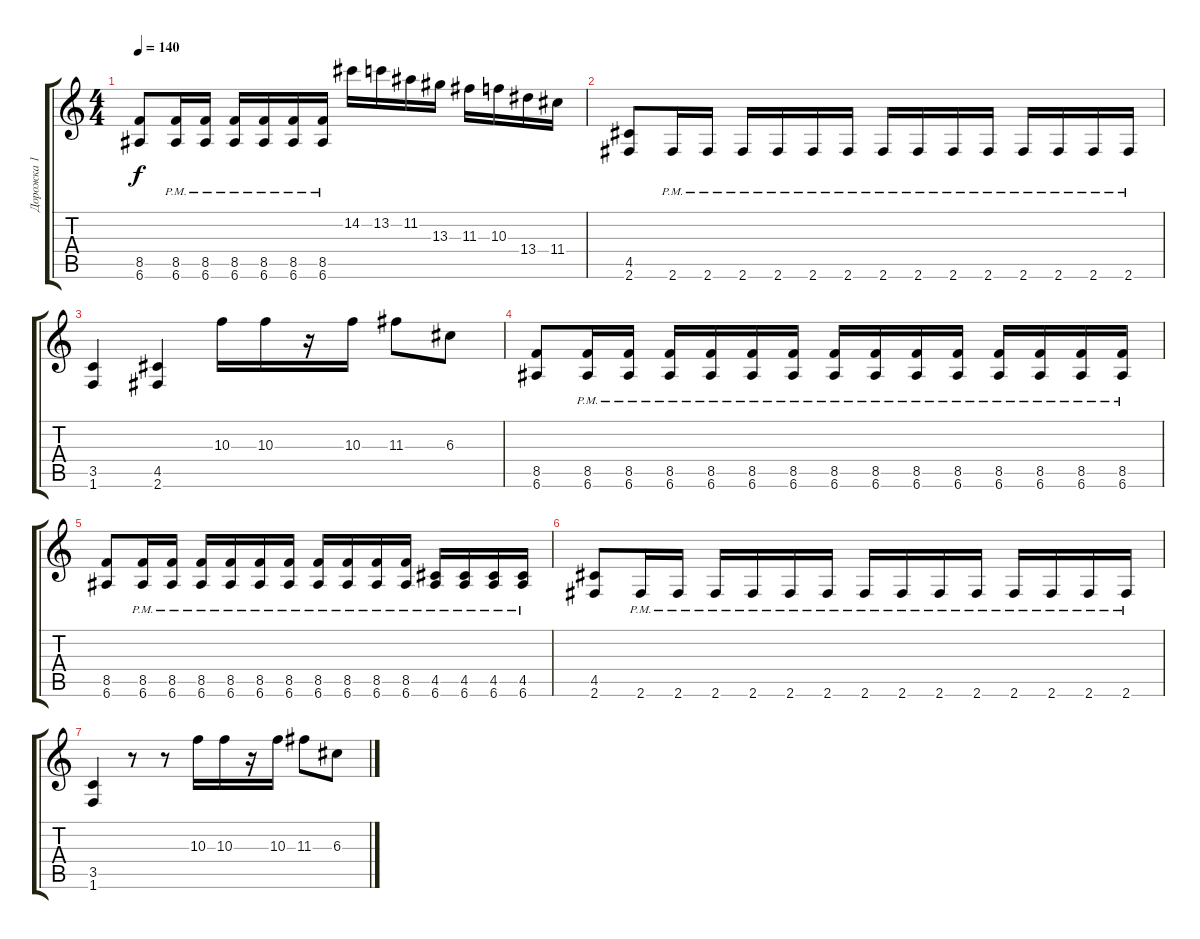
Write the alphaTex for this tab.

\track ("Дорожка 1" "Дорожка 1") {instrument distortionguitar}
\staff {score tabs}
\tuning (E4 B3 G3 D3 A2 E2) {hide}
\ts (4 4)
\tempo 140
\clef g2
\ks c
(8.5 6.6).8{dy f} (8.5{pm} 6.6{pm}).16 (8.5{pm} 6.6{pm}).16 (8.5{pm} 6.6{pm}).16 (8.5{pm} 6.6{pm}).16 (8.5{pm} 6.6{pm}).16 (8.5{pm} 6.6{pm}).16 14.2.16 13.2.16 11.2.16 13.3.16 11.3.16 10.3.16 13.4.16 11.4.16 |
(4.5 2.6).8 2.6{pm}.16 2.6{pm}.16 2.6{pm}.16 2.6{pm}.16 2.6{pm}.16 2.6{pm}.16 2.6{pm}.16 2.6{pm}.16 2.6{pm}.16 2.6{pm}.16 2.6{pm}.16 2.6{pm}.16 2.6{pm}.16 2.6{pm}.16 |
(3.5 1.6).4 (4.5 2.6).4 10.3.16 10.3.16 r.16 10.3.16 11.3.8 6.3.8 |
(8.5 6.6).8 (8.5{pm} 6.6{pm}).16 (8.5{pm} 6.6{pm}).16 (8.5{pm} 6.6{pm}).16 (8.5{pm} 6.6{pm}).16 (8.5{pm} 6.6{pm}).16 (8.5{pm} 6.6{pm}).16 (8.5{pm} 6.6{pm}).16 (8.5{pm} 6.6{pm}).16 (8.5{pm} 6.6{pm}).16 (8.5{pm} 6.6{pm}).16 (8.5{pm} 6.6{pm}).16 (8.5{pm} 6.6{pm}).16 (8.5{pm} 6.6{pm}).16 (8.5{pm} 6.6{pm}).16 |
(8.5 6.6).8 (8.5{pm} 6.6{pm}).16 (8.5{pm} 6.6{pm}).16 (8.5{pm} 6.6{pm}).16 (8.5{pm} 6.6{pm}).16 (8.5{pm} 6.6{pm}).16 (8.5{pm} 6.6{pm}).16 (8.5{pm} 6.6{pm}).16 (8.5{pm} 6.6{pm}).16 (8.5{pm} 6.6{pm}).16 (8.5{pm} 6.6{pm}).16 (4.5{pm} 6.6{pm}).16 (4.5{pm} 6.6{pm}).16 (4.5{pm} 6.6{pm}).16 (4.5{pm} 6.6{pm}).16 |
(4.5 2.6).8 2.6{pm}.16 2.6{pm}.16 2.6{pm}.16 2.6{pm}.16 2.6{pm}.16 2.6{pm}.16 2.6{pm}.16 2.6{pm}.16 2.6{pm}.16 2.6{pm}.16 2.6{pm}.16 2.6{pm}.16 2.6{pm}.16 2.6{pm}.16 |
(3.5 1.6).4 r.8 r.8 10.3.16 10.3.16 r.16 10.3.16 11.3.8 6.3.8
